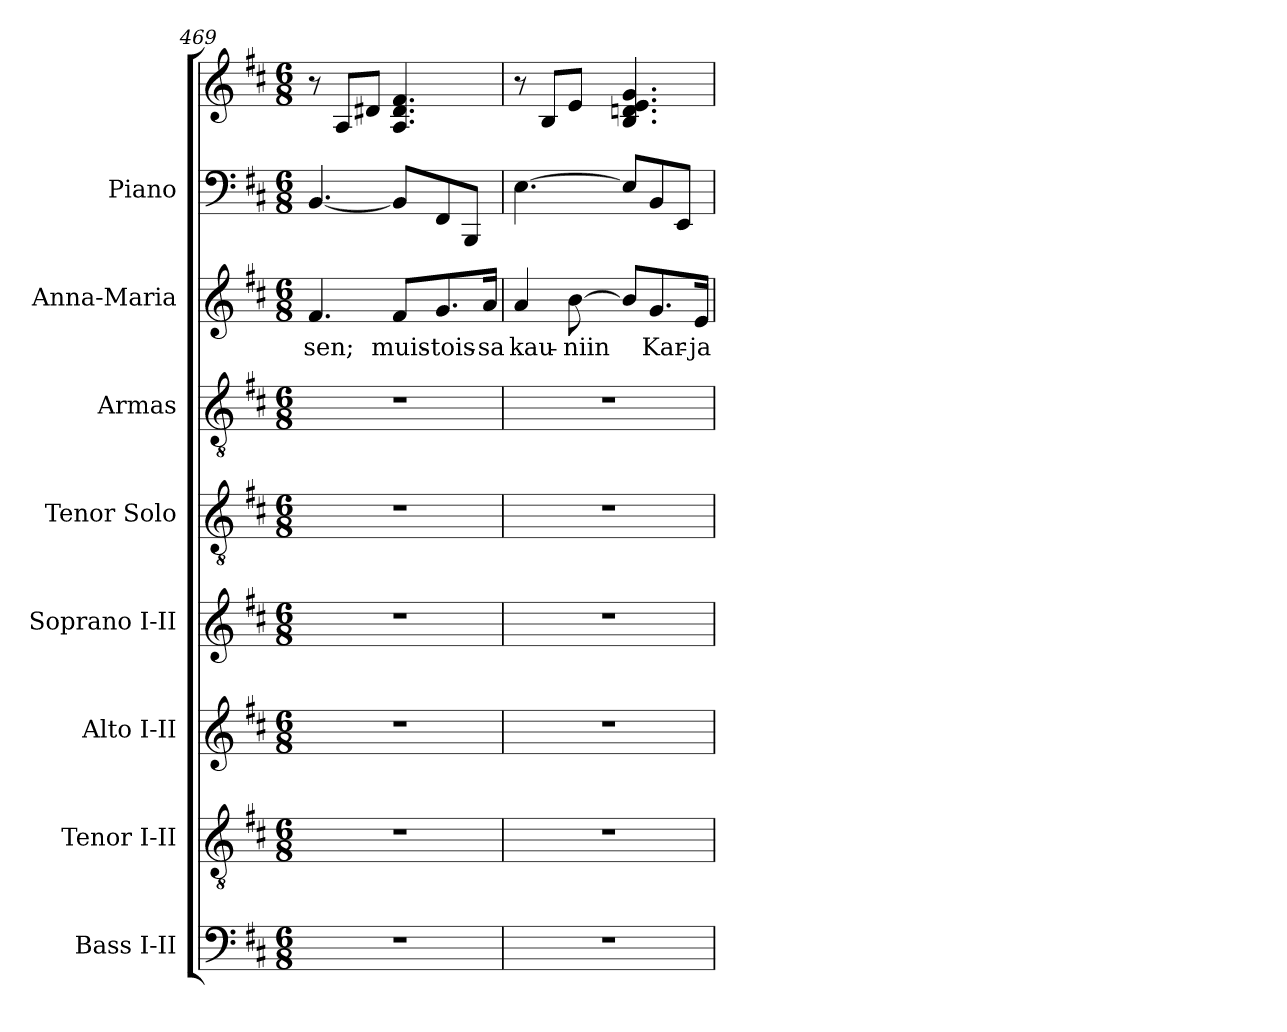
**kern	**kern	**kern	**kern	**kern	**kern	**kern	**text	**kern	**kern
*part8	*part7	*part6	*part5	*part4	*part3	*part2	*part2	*part1	*part1
*staff9	*staff8	*staff7	*staff6	*staff5	*staff4	*staff3	*staff3	*staff2	*staff1
*I"Bass I-II	*I"Tenor I-II	*I"Alto I-II	*I"Soprano I-II	*I"Tenor Solo	*I"Armas	*I"Anna-Maria	*	*I"Piano	*
*I'B.	*I'T.	*I'A.	*I'S.	*I'T. Solo	*I'Armas	*I'A-M	*	*I'Pno.	*
*clefF4	*clefGv2	*clefG2	*clefG2	*clefGv2	*clefGv2	*clefG2	*	*clefF4	*clefG2
*	*ITrd7c12	*	*	*ITrd7c12	*ITrd7c12	*	*	*	*
*k[f#c#]	*k[f#c#]	*k[f#c#]	*k[f#c#]	*k[f#c#]	*k[f#c#]	*k[f#c#]	*	*k[f#c#]	*k[f#c#]
*D:	*D:	*D:	*D:	*D:	*D:	*D:	*	*D:	*D:
*M6/8	*M6/8	*M6/8	*M6/8	*M6/8	*M6/8	*M6/8	*	*M6/8	*M6/8
=469	=469	=469	=469	=469	=469	=469	=469	=469	=469
!LO:N:vis=1	!LO:N:vis=1	!LO:N:vis=1	!LO:N:vis=1	!LO:N:vis=1	!LO:N:vis=1	!	!	!	!
!	!	!	!	!	!	!	!LO:LY:b:color=#000000	!	!
2.r	2.r	2.r	2.r	2.r	2.r	4.f#i/	-sen;	[<4.BBi/	8r
.	.	.	.	.	.	.	.	.	8Ai/L
.	.	.	.	.	.	.	.	.	8d#Xi/J
!	!	!	!	!	!	!	!LO:LY:b:color=#000000	!	!
.	.	.	.	.	.	8f#i/L	muis-	8BBi/L]	4.Ai/ 4.d#i 4.f#i
!	!	!	!	!	!	!	!LO:LY:b:color=#000000	!	!
.	.	.	.	.	.	8.gi/	-tois-	8FF#i/	.
.	.	.	.	.	.	.	.	8BBBi/J	.
!	!	!	!	!	!	!	!LO:LY:b:color=#000000	!	!
.	.	.	.	.	.	16ai/Jk	-sa	.	.
=470	=470	=470	=470	=470	=470	=470	=470	=470	=470
!LO:N:vis=1	!LO:N:vis=1	!LO:N:vis=1	!LO:N:vis=1	!LO:N:vis=1	!LO:N:vis=1	!	!	!	!
!	!	!	!	!	!	!	!LO:LY:b:color=#000000	!	!
2.r	2.r	2.r	2.r	2.r	2.r	4ai/	kau-	[>4.Ei\	8r
.	.	.	.	.	.	.	.	.	8Bi/L
!	!	!	!	!	!	!	!LO:LY:b:color=#000000	!	!
.	.	.	.	.	.	[>8bi\	-niin	.	8ei/J
.	.	.	.	.	.	8bi/L]	.	8Ei/L]	4.Bi/ 4.dni 4.ei 4.gi
!	!	!	!	!	!	!	!LO:LY:b:color=#000000	!	!
.	.	.	.	.	.	8.gi/	Kar-	8BBi/	.
.	.	.	.	.	.	.	.	8EEi/J	.
!	!	!	!	!	!	!	!LO:LY:b:color=#000000	!	!
.	.	.	.	.	.	16ei/Jk	-ja-	.	.
=	=	=	=	=	=	=	=	=	=
*-	*-	*-	*-	*-	*-	*-	*-	*-	*-
